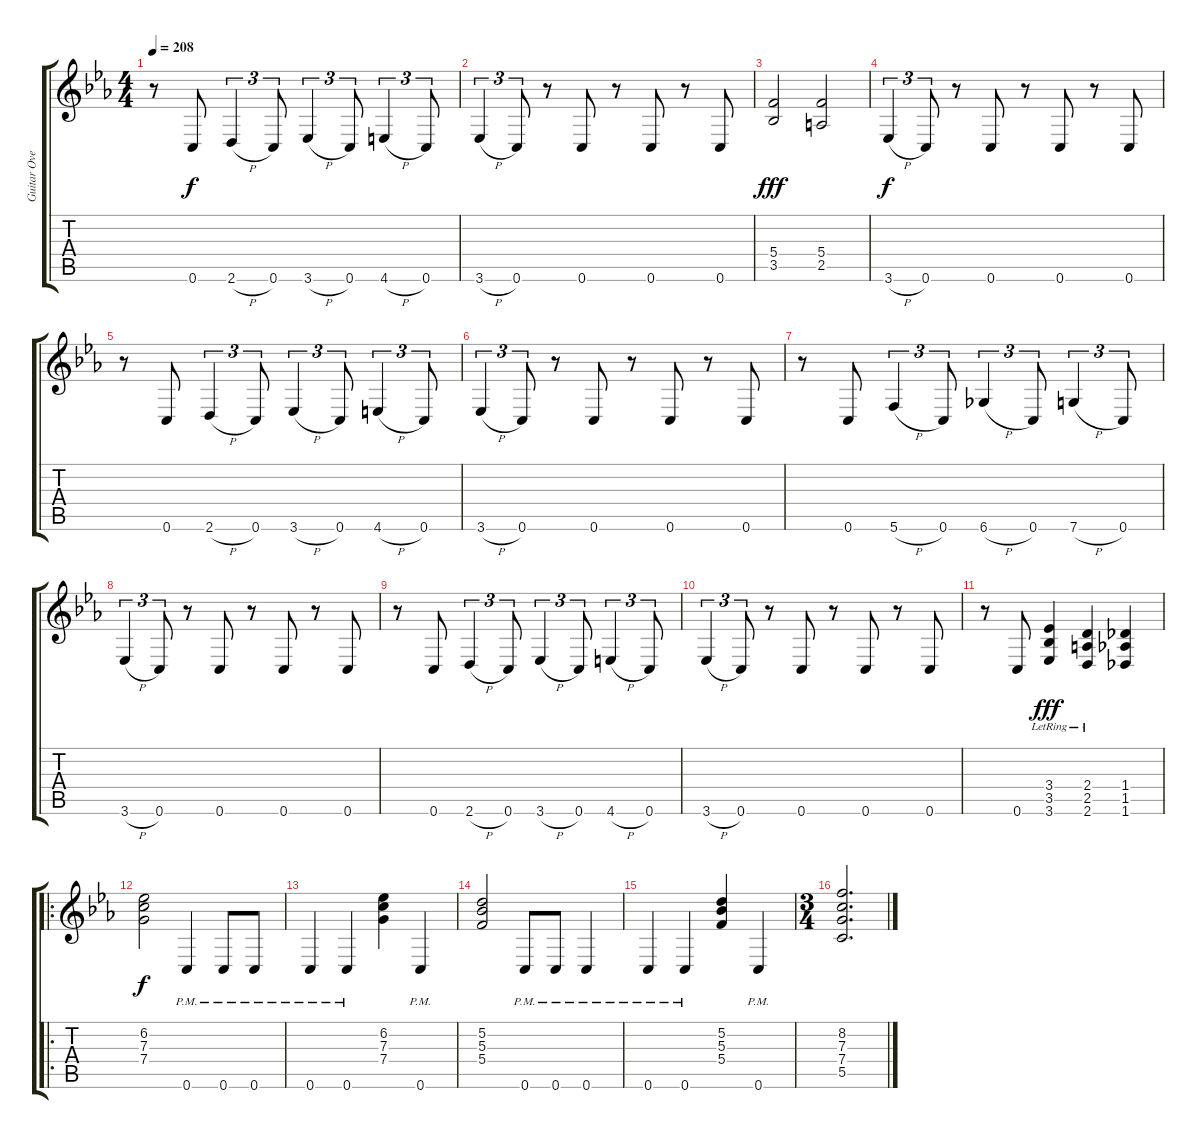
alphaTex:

\track ("Guitar Overdubs" "Guitar Ove") {instrument overdrivenguitar}
\staff {score tabs}
\tuning (D4 A3 F3 C3 G2 C2) {hide}
\ts (4 4)
\tempo 208
\clef g2
\ks cminor
r.8{dy f} 0.6.8 2.6{h}.4{tu (3 2)} 0.6.8{tu (3 2)} 3.6{h}.4{tu (3 2)} 0.6.8{tu (3 2)} 4.6{h}.4{tu (3 2)} 0.6.8{tu (3 2)} |
3.6{h}.4{tu (3 2)} 0.6.8{tu (3 2)} r.8 0.6.8 r.8 0.6.8 r.8 0.6.8 |
(5.4 3.5).2{dy fff} (5.4 2.5).2 |
3.6{h}.4{tu (3 2) dy f} 0.6.8{tu (3 2)} r.8 0.6.8 r.8 0.6.8 r.8 0.6.8 |
r.8 0.6.8 2.6{h}.4{tu (3 2)} 0.6.8{tu (3 2)} 3.6{h}.4{tu (3 2)} 0.6.8{tu (3 2)} 4.6{h}.4{tu (3 2)} 0.6.8{tu (3 2)} |
3.6{h}.4{tu (3 2)} 0.6.8{tu (3 2)} r.8 0.6.8 r.8 0.6.8 r.8 0.6.8 |
r.8 0.6.8 5.6{h}.4{tu (3 2)} 0.6.8{tu (3 2)} 6.6{h}.4{tu (3 2)} 0.6.8{tu (3 2)} 7.6{h}.4{tu (3 2)} 0.6.8{tu (3 2)} |
3.6{h}.4{tu (3 2)} 0.6.8{tu (3 2)} r.8 0.6.8 r.8 0.6.8 r.8 0.6.8 |
r.8 0.6.8 2.6{h}.4{tu (3 2)} 0.6.8{tu (3 2)} 3.6{h}.4{tu (3 2)} 0.6.8{tu (3 2)} 4.6{h}.4{tu (3 2)} 0.6.8{tu (3 2)} |
3.6{h}.4{tu (3 2)} 0.6.8{tu (3 2)} r.8 0.6.8 r.8 0.6.8 r.8 0.6.8 |
r.8 0.6.8 (3.4{lr} 3.5{lr} 3.6{lr}).4{dy fff} (2.4{lr} 2.5{lr} 2.6{lr}).4 (1.4 1.5 1.6).4 |
\ro
(6.2 7.3 7.4).2{dy f} 0.6{pm}.4 0.6{pm}.8 0.6{pm}.8 |
0.6{pm}.4 0.6{pm}.4 (6.2 7.3 7.4).4 0.6{pm}.4 |
(5.2 5.3 5.4).2 0.6{pm}.8 0.6{pm}.8 0.6{pm}.4 |
0.6{pm}.4 0.6{pm}.4 (5.2 5.3 5.4).4 0.6{pm}.4 |
\ts (3 4)
(8.2 7.3 7.4 5.5).2{d}
